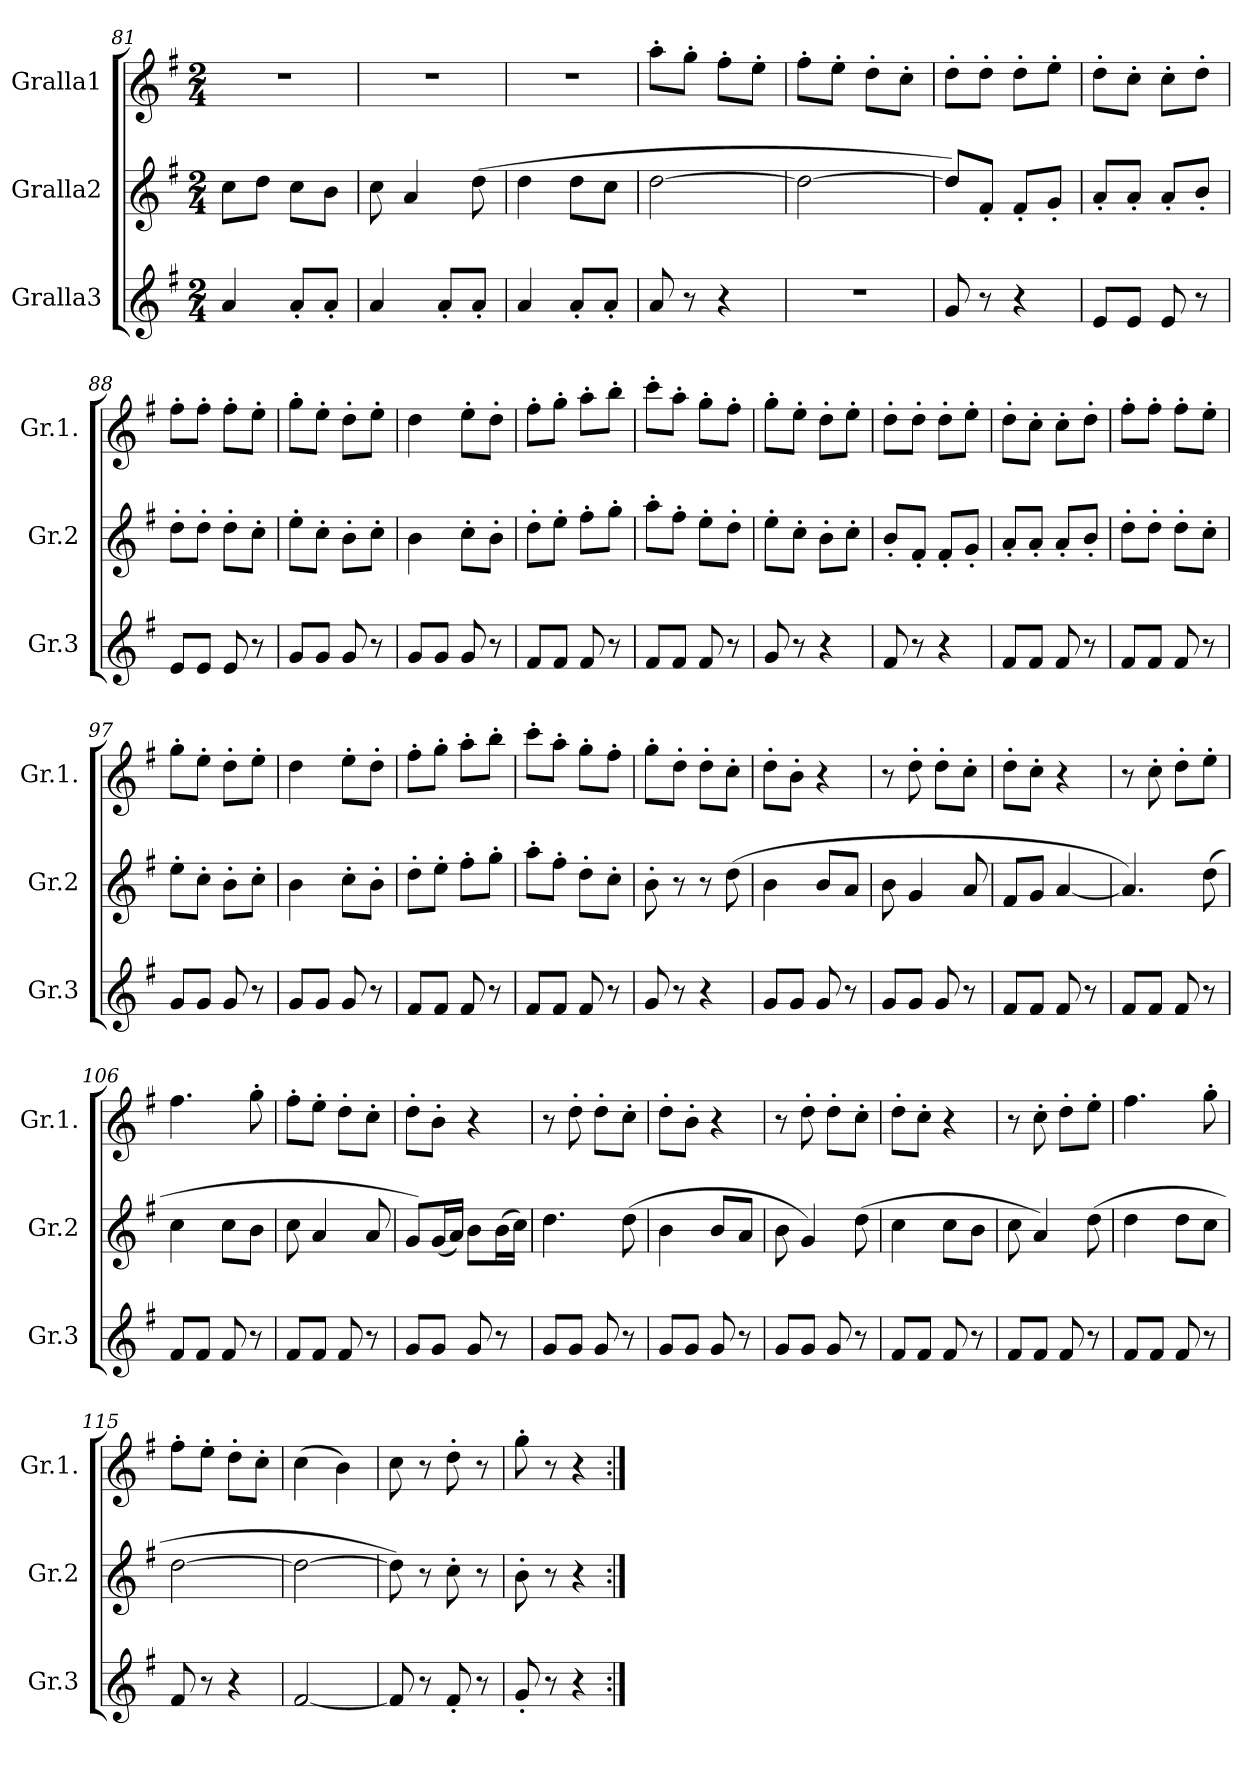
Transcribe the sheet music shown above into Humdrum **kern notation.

**kern	**kern	**kern
*part3	*part2	*part1
*staff3	*staff2	*staff1
*I"Gralla3	*I"Gralla2	*I"Gralla1
*I'Gr.3	*I'Gr.2	*I'Gr.1.
*clefG2	*clefG2	*clefG2
*k[f#]	*k[f#]	*k[f#]
*M2/4	*M2/4	*M2/4
=81	=81	=81
4a/	8cc\L	2r
.	8dd\J	.
8a'/L	8cc\L	.
8a'/J	8b\J	.
=82	=82	=82
4a/	8cc\	2r
.	4a/	.
8a'/L	.	.
8a'/J	(>8dd\	.
=83	=83	=83
4a/	4dd\	2r
8a'/L	8dd\L	.
8a'/J	8cc\J	.
=84	=84	=84
8a/	[2dd\	8aa'\L
8r	.	8gg'\J
4r	.	8ff#'\L
.	.	8ee'\J
=85	=85	=85
2r	2dd\_	8ff#'\L
.	.	8ee'\J
.	.	8dd'\L
.	.	8cc'\J
=86	=86	=86
8g/	8dd/L])	8dd'\L
8r	8f#'/J	8dd'\J
4r	8f#'/L	8dd'\L
.	8g'/J	8ee'\J
=87	=87	=87
8e/L	8a'/L	8dd'\L
8e/J	8a'/J	8cc'\J
8e/	8a'/L	8cc'\L
8r	8b'/J	8dd'\J
=88	=88	=88
8e/L	8dd'\L	8ff#'\L
8e/J	8dd'\J	8ff#'\J
8e/	8dd'\L	8ff#'\L
8r	8cc'\J	8ee'\J
!!LO:PB:g=z
=89	=89	=89
8g/L	8ee'\L	8gg'\L
8g/J	8cc'\J	8ee'\J
8g/	8b'\L	8dd'\L
8r	8cc'\J	8ee'\J
=90	=90	=90
8g/L	4b\	4dd\
8g/J	.	.
8g/	8cc'\L	8ee'\L
8r	8b'\J	8dd'\J
=91	=91	=91
8f#/L	8dd'\L	8ff#'\L
8f#/J	8ee'\J	8gg'\J
8f#/	8ff#'\L	8aa'\L
8r	8gg'\J	8bb'\J
=92	=92	=92
8f#/L	8aa'\L	8ccc'\L
8f#/J	8ff#'\J	8aa'\J
8f#/	8ee'\L	8gg'\L
8r	8dd'\J	8ff#'\J
=93	=93	=93
8g/	8ee'\L	8gg'\L
8r	8cc'\J	8ee'\J
4r	8b'\L	8dd'\L
.	8cc'\J	8ee'\J
=94	=94	=94
8f#/	8b'/L	8dd'\L
8r	8f#'/J	8dd'\J
4r	8f#'/L	8dd'\L
.	8g'/J	8ee'\J
=95	=95	=95
8f#/L	8a'/L	8dd'\L
8f#/J	8a'/J	8cc'\J
8f#/	8a'/L	8cc'\L
8r	8b'/J	8dd'\J
=96	=96	=96
8f#/L	8dd'\L	8ff#'\L
8f#/J	8dd'\J	8ff#'\J
8f#/	8dd'\L	8ff#'\L
8r	8cc'\J	8ee'\J
=97	=97	=97
8g/L	8ee'\L	8gg'\L
8g/J	8cc'\J	8ee'\J
8g/	8b'\L	8dd'\L
8r	8cc'\J	8ee'\J
=98	=98	=98
8g/L	4b\	4dd\
8g/J	.	.
8g/	8cc'\L	8ee'\L
8r	8b'\J	8dd'\J
!!LO:LB:g=z
=99	=99	=99
8f#/L	8dd'\L	8ff#'\L
8f#/J	8ee'\J	8gg'\J
8f#/	8ff#'\L	8aa'\L
8r	8gg'\J	8bb'\J
=100	=100	=100
8f#/L	8aa'\L	8ccc'\L
8f#/J	8ff#'\J	8aa'\J
8f#/	8dd'\L	8gg'\L
8r	8cc'\J	8ff#'\J
=101	=101	=101
8g/	8b'\	8gg'\L
8r	8r	8dd'\J
4r	8r	8dd'\L
.	(>8dd\	8cc'\J
=102	=102	=102
8g/L	4b\	8dd'\L
8g/J	.	8b'\J
8g/	8b/L	4r
8r	8a/J	.
=103	=103	=103
8g/L	8b\	8r
8g/J	4g/	8dd'\
8g/	.	8dd'\L
8r	8a/	8cc'\J
=104	=104	=104
8f#/L	8f#/L	8dd'\L
8f#/J	8g/J	8cc'\J
8f#/	[4a/	4r
8r	.	.
=105	=105	=105
8f#/L	4.a/])	8r
8f#/J	.	8cc'\
8f#/	.	8dd'\L
8r	(>8dd\	8ee'\J
=106	=106	=106
8f#/L	4cc\	4.ff#\
8f#/J	.	.
8f#/	8cc\L	.
8r	8b\J	8gg'\
=107	=107	=107
8f#/L	8cc\	8ff#'\L
8f#/J	4a/	8ee'\J
8f#/	.	8dd'\L
8r	8a/	8cc'\J
=108	=108	=108
8g/L	8g/L)	8dd'\L
8g/J	(<16g/L	8b'\J
.	16a/JJ)	.
8g/	8b\L	4r
8r	(>16b\L	.
.	16cc\JJ)	.
!!LO:LB:g=z
=109	=109	=109
8g/L	4.dd\	8r
8g/J	.	8dd'\
8g/	.	8dd'\L
8r	(>8dd\	8cc'\J
=110	=110	=110
8g/L	4b\	8dd'\L
8g/J	.	8b'\J
8g/	8b/L	4r
8r	8a/J	.
=111	=111	=111
8g/L	8b\	8r
8g/J	4g/)	8dd'\
8g/	.	8dd'\L
8r	(>8dd\	8cc'\J
=112	=112	=112
8f#/L	4cc\	8dd'\L
8f#/J	.	8cc'\J
8f#/	8cc\L	4r
8r	8b\J	.
=113	=113	=113
8f#/L	8cc\	8r
8f#/J	4a/)	8cc'\
8f#/	.	8dd'\L
8r	(>8dd\	8ee'\J
=114	=114	=114
8f#/L	4dd\	4.ff#\
8f#/J	.	.
8f#/	8dd\L	.
8r	8cc\J	8gg'\
=115	=115	=115
8f#/	[2dd\	8ff#'\L
8r	.	8ee'\J
4r	.	8dd'\L
.	.	8cc'\J
=116	=116	=116
[2f#/	2dd\_	(>4cc\
.	.	4b\)
=117	=117	=117
8f#/]	8dd\])	8cc\
8r	8r	8r
8f#'/	8cc'\	8dd'\
8r	8r	8r
=118	=118	=118
8g'/	8b'\	8gg'\
8r	8r	8r
4r	4r	4r
=:|!	=:|!	=:|!
*-	*-	*-
